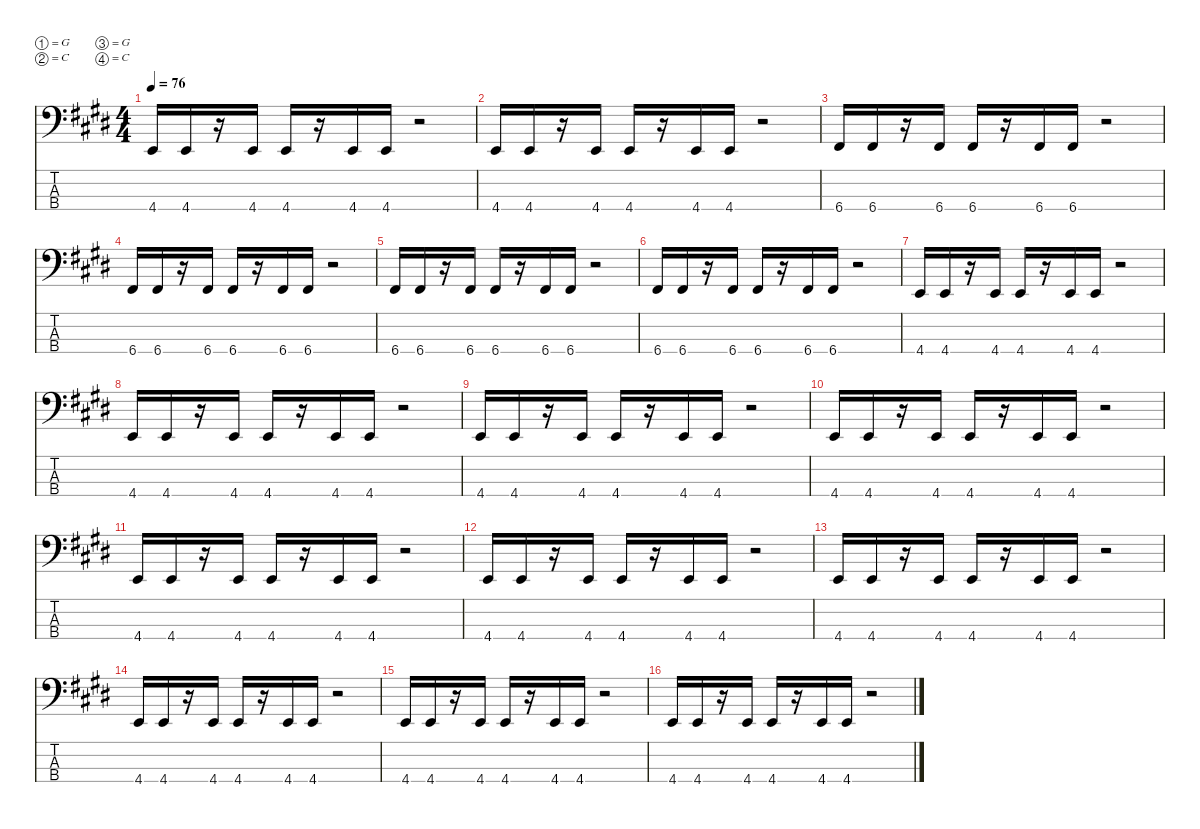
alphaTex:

\defaultSystemsLayout 4
\hideDynamics
\bracketExtendMode nobrackets
\singleTrackTrackNamePolicy hidden
\multiTrackTrackNamePolicy hidden
\firstSystemTrackNameMode fullname
\otherSystemsTrackNameOrientation horizontal
\track ("Bass" "el.bs.") {instrument electricbassfinger}
\staff {score tabs}
\tuning (G2 C2 G1 C1)
\ts (4 4)
\tempo 76
\clef f4
\ks e
4.4{acc forcenatural}.16{dy f beam Up} 4.4{acc forcenatural}.16{beam Up} r.16{beam Up} 4.4{acc forcenatural}.16{beam Up} 4.4{acc forcenatural}.16{beam Up} r.16{beam Up} 4.4{acc forcenatural}.16{beam Up} 4.4{acc forcenatural}.16{beam Up} r.2{beam Up} |
4.4{acc forcenatural}.16{beam Up} 4.4{acc forcenatural}.16{beam Up} r.16{beam Up} 4.4{acc forcenatural}.16{beam Up} 4.4{acc forcenatural}.16{beam Up} r.16{beam Up} 4.4{acc forcenatural}.16{beam Up} 4.4{acc forcenatural}.16{beam Up} r.2{beam Up} |
6.4{acc #}.16{beam Up} 6.4{acc #}.16{beam Up} r.16{beam Up} 6.4{acc #}.16{beam Up} 6.4{acc #}.16{beam Up} r.16{beam Up} 6.4{acc #}.16{beam Up} 6.4{acc #}.16{beam Up} r.2{beam Up} |
6.4{acc #}.16{beam Up} 6.4{acc #}.16{beam Up} r.16{beam Up} 6.4{acc #}.16{beam Up} 6.4{acc #}.16{beam Up} r.16{beam Up} 6.4{acc #}.16{beam Up} 6.4{acc #}.16{beam Up} r.2{beam Up} |
6.4{acc #}.16{beam Up} 6.4{acc #}.16{beam Up} r.16{beam Up} 6.4{acc #}.16{beam Up} 6.4{acc #}.16{beam Up} r.16{beam Up} 6.4{acc #}.16{beam Up} 6.4{acc #}.16{beam Up} r.2{beam Up} |
6.4{acc #}.16{beam Up} 6.4{acc #}.16{beam Up} r.16{beam Up} 6.4{acc #}.16{beam Up} 6.4{acc #}.16{beam Up} r.16{beam Up} 6.4{acc #}.16{beam Up} 6.4{acc #}.16{beam Up} r.2{beam Up} |
4.4{acc forcenatural}.16{beam Up} 4.4{acc forcenatural}.16{beam Up} r.16{beam Up} 4.4{acc forcenatural}.16{beam Up} 4.4{acc forcenatural}.16{beam Up} r.16{beam Up} 4.4{acc forcenatural}.16{beam Up} 4.4{acc forcenatural}.16{beam Up} r.2{beam Up} |
4.4{acc forcenatural}.16{beam Up} 4.4{acc forcenatural}.16{beam Up} r.16{beam Up} 4.4{acc forcenatural}.16{beam Up} 4.4{acc forcenatural}.16{beam Up} r.16{beam Up} 4.4{acc forcenatural}.16{beam Up} 4.4{acc forcenatural}.16{beam Up} r.2{beam Up} |
4.4{acc forcenatural}.16{beam Up} 4.4{acc forcenatural}.16{beam Up} r.16{beam Up} 4.4{acc forcenatural}.16{beam Up} 4.4{acc forcenatural}.16{beam Up} r.16{beam Up} 4.4{acc forcenatural}.16{beam Up} 4.4{acc forcenatural}.16{beam Up} r.2{beam Up} |
4.4{acc forcenatural}.16{beam Up} 4.4{acc forcenatural}.16{beam Up} r.16{beam Up} 4.4{acc forcenatural}.16{beam Up} 4.4{acc forcenatural}.16{beam Up} r.16{beam Up} 4.4{acc forcenatural}.16{beam Up} 4.4{acc forcenatural}.16{beam Up} r.2{beam Up} |
4.4{acc forcenatural}.16{beam Up} 4.4{acc forcenatural}.16{beam Up} r.16{beam Up} 4.4{acc forcenatural}.16{beam Up} 4.4{acc forcenatural}.16{beam Up} r.16{beam Up} 4.4{acc forcenatural}.16{beam Up} 4.4{acc forcenatural}.16{beam Up} r.2{beam Up} |
4.4{acc forcenatural}.16{beam Up} 4.4{acc forcenatural}.16{beam Up} r.16{beam Up} 4.4{acc forcenatural}.16{beam Up} 4.4{acc forcenatural}.16{beam Up} r.16{beam Up} 4.4{acc forcenatural}.16{beam Up} 4.4{acc forcenatural}.16{beam Up} r.2{beam Up} |
4.4{acc forcenatural}.16{beam Up} 4.4{acc forcenatural}.16{beam Up} r.16{beam Up} 4.4{acc forcenatural}.16{beam Up} 4.4{acc forcenatural}.16{beam Up} r.16{beam Up} 4.4{acc forcenatural}.16{beam Up} 4.4{acc forcenatural}.16{beam Up} r.2{beam Up} |
4.4{acc forcenatural}.16{beam Up} 4.4{acc forcenatural}.16{beam Up} r.16{beam Up} 4.4{acc forcenatural}.16{beam Up} 4.4{acc forcenatural}.16{beam Up} r.16{beam Up} 4.4{acc forcenatural}.16{beam Up} 4.4{acc forcenatural}.16{beam Up} r.2{beam Up} |
4.4{acc forcenatural}.16{beam Up} 4.4{acc forcenatural}.16{beam Up} r.16{beam Up} 4.4{acc forcenatural}.16{beam Up} 4.4{acc forcenatural}.16{beam Up} r.16{beam Up} 4.4{acc forcenatural}.16{beam Up} 4.4{acc forcenatural}.16{beam Up} r.2{beam Up} |
4.4{acc forcenatural}.16{beam Up} 4.4{acc forcenatural}.16{beam Up} r.16{beam Up} 4.4{acc forcenatural}.16{beam Up} 4.4{acc forcenatural}.16{beam Up} r.16{beam Up} 4.4{acc forcenatural}.16{beam Up} 4.4{acc forcenatural}.16{beam Up} r.2{beam Up}
